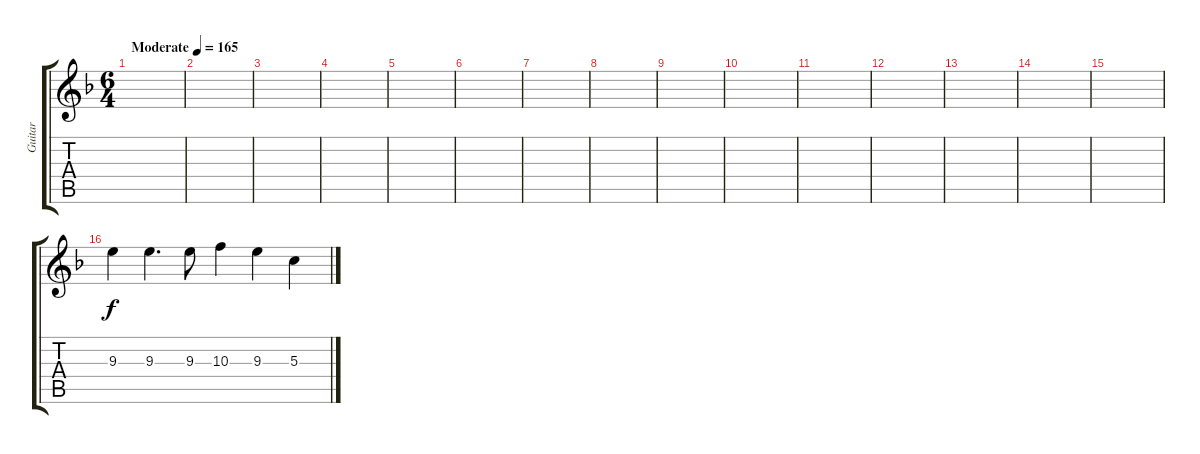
\track ("Guitar" "Guitar") {instrument acousticguitarsteel}
\staff {score tabs}
\tuning (E4 B3 G3 D3 A2 E2) {hide}
\ts (6 4)
\tempo (165 "Moderate")
\clef g2
\ks dminor
|
|
|
|
|
|
|
|
|
|
|
|
|
|
|
9.3.4 9.3.4{d} 9.3.8 10.3.4 9.3.4 5.3.4
